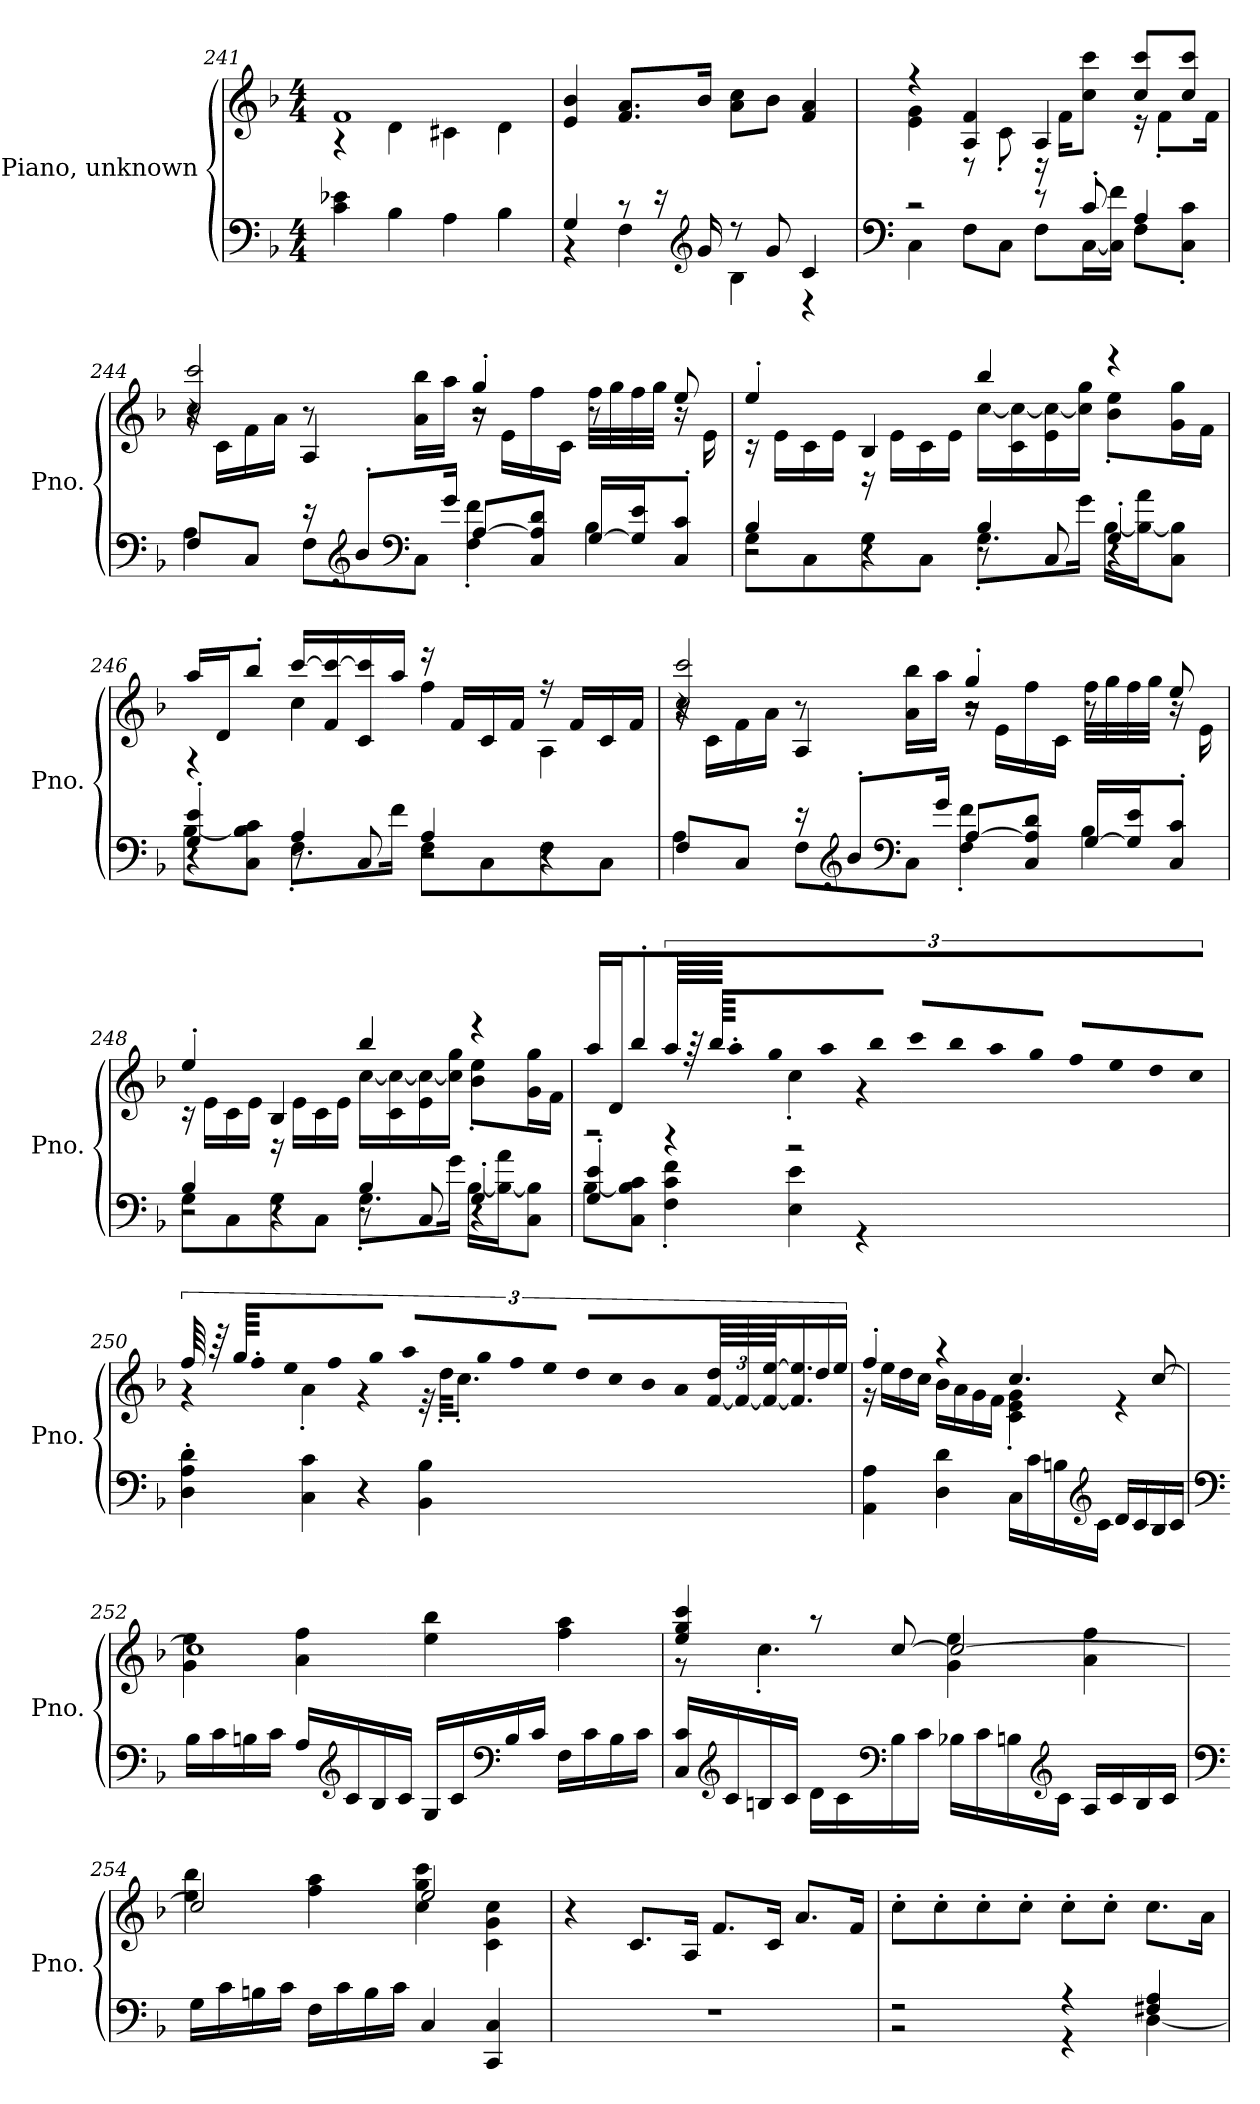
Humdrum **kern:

**kern	**kern
*part1	*part1
*staff2	*staff1
*I"Piano, unknown	*
*I'Pno.	*
*clefF4	*clefG2
*k[b-]	*k[b-]
*M4/4	*M4/4
=241	=241
*	*^
4c\ 4e-X\	1f	4r
4B-\	.	4d\
4A\	.	4c#X\
4B-\	.	4d\
*	*v	*v
=242	=242
*^	*
4G/	4r	4e/ 4b-/
8r	4F\	8.f/ 8.a/L
16r	.	.
*clefG2	*	*
16g/	.	16b-/Jk
8r	4B-\	8a\ 8cc\L
8g/	.	8b-\J
4c/	4r	4f/ 4a/
!!LO:LB:g=z
=243	=243	=243
*clefF4	*	*
*	*	*^
2r	4C\	4r	4e\ 4g\
.	8F\L	4A/ 4f/	8r
.	8C\J	.	8c'\
8r	8F\L	4A/	16r
.	.	.	16f\KL
8c'/	[16C\L	.	8cc\ 8ccc\J
.	16C\] 16f\JJ	.	.
4A/	8F\L	8cc/ 8ccc/L	16r
.	.	.	8f'\L
.	8C\' 8c\'J	8cc/ 8ccc/J	.
.	.	.	16f\Jk
=244	=244	=244	=244
*	*	*	*^
8F/L	4A\	2cc/ 2ccc/	16r	4r
.	.	.	16c\LL	.
8C/J	.	.	16f\	.
.	.	.	16a\JJ	.
16r	8F\L	.	8r	4A/
*clefG2	*	*	*	*
8b-'/L	.	.	.	.
*clefF4	*	*	*	*
.	8C\J	.	16a\ 16bb-\LL	.
16g/Jk	.	.	16aa\JJ	.
[8A/L	4F\' 4f\'	4gg'/	16r	2r
.	.	.	16e\LL	.
8C/ 8A/] 8d/J	.	.	16ff\	.
.	.	.	16c\JJ	.
[16G/LL	4B-\	8r	32ff\LLL	.
.	.	.	32gg\	.
16G/] 16e/J	.	.	32ff\	.
.	.	.	32gg\JJJ	.
8C/' 8c/'J	.	8ee/	16r	.
.	.	.	16e\	.
*	*	*	*v	*v
!!LO:LB:g=z
=245	=245	=245	=245
*	*^	*	*
4B-/	8G\L	2r	4ee'/	16r
.	.	.	.	16e\LL
.	8C\	.	.	16c\
.	.	.	.	16e\JJ
4r	8G\	.	4B-/	16r
.	.	.	.	16e\LL
.	8C\J	.	.	16c\
.	.	.	.	16e\JJ
4B-/	8.G'\L	8r	4bb-/	[16cc\LL
.	.	.	.	16c\ 16cc\_
.	.	8C/	.	16e\ 16cc\_
.	16g\Jk	.	.	16cc\] 16gg\JJ
4G'/	[16B-\LL	4r	4r	8b-\' 8ee\'L
.	16B-\_ 16a\J	.	.	.
.	8C\ 8B-\]J	.	.	16g\ 16gg\L
.	.	.	.	16f\JJ
=246	=246	=246	=246	=246
4G/' 4e/'	[8B-\L	4r	16aa/LL	4r
.	.	.	16d/J	.
.	8C\ 8B-\] 8c\J	.	8bb-'/J	.
4A/	8.F'\L	8r	[16ccc/LL	4cc\
.	.	.	16f/ 16ccc/_	.
.	.	8C/	16c/ 16ccc/]	.
.	16f\Jk	.	16aa/JJ	.
4A/	8F\L	2r	16r	4ff\
.	.	.	16f/LL	.
.	8C\	.	16c/	.
.	.	.	16f/JJ	.
4r	8F\	.	16r	4A\
.	.	.	16f/LL	.
.	8C\J	.	16c/	.
.	.	.	16f/JJ	.
*	*v	*v	*	*
!!LO:LB:g=z
=247	=247	=247	=247
*	*	*	*^
8F/L	4A\	2cc/ 2ccc/	16r	4r
.	.	.	16c\LL	.
8C/J	.	.	16f\	.
.	.	.	16a\JJ	.
16r	8F\L	.	8r	4A/
*clefG2	*	*	*	*
8b-'/L	.	.	.	.
*clefF4	*	*	*	*
.	8C\J	.	16a\ 16bb-\LL	.
16g/Jk	.	.	16aa\JJ	.
[8A/L	4F\' 4f\'	4gg'/	16r	2r
.	.	.	16e\LL	.
8C/ 8A/] 8d/J	.	.	16ff\	.
.	.	.	16c\JJ	.
[16G/LL	4B-\	8r	32ff\LLL	.
.	.	.	32gg\	.
16G/] 16e/J	.	.	32ff\	.
.	.	.	32gg\JJJ	.
8C/' 8c/'J	.	8ee/	16r	.
.	.	.	16e\	.
*	*	*	*v	*v
=248	=248	=248	=248
*	*^	*	*
4B-/	8G\L	2r	4ee'/	16r
.	.	.	.	16e\LL
.	8C\	.	.	16c\
.	.	.	.	16e\JJ
4r	8G\	.	4B-/	16r
.	.	.	.	16e\LL
.	8C\J	.	.	16c\
.	.	.	.	16e\JJ
4B-/	8.G'\L	8r	4bb-/	[16cc\LL
.	.	.	.	16c\ 16cc\_
.	.	8C/	.	16e\ 16cc\_
.	16g\Jk	.	.	16cc\] 16gg\JJ
4G'/	[16B-\LL	4r	4r	8b-\' 8ee\'L
.	16B-\_ 16a\J	.	.	.
.	8C\ 8B-\]J	.	.	16g\ 16gg\L
.	.	.	.	16f\JJ
*	*v	*v	*	*
!!LO:LB:g=z	!!
=249	=249	=249	=249
4G/' 4e/'	[8B-\L	16aa/LL	2r
.	.	16d/J	.
.	8C\ 8B-\] 8c\J	8bb-'/	.
4r	4F\' 4c\' 4f\'	96aa/Jkkk	.
.	.	96r	.
.	.	96bb-/KLLL	.
.	.	32aa'/J	.
.	.	16gg/	.
.	.	16aa/	.
.	.	16bb-/JJ	.
2r	4E\ 4e\	16ccc/LL	4cc'\
.	.	16bb-/	.
.	.	16aa/	.
.	.	16gg/JJ	.
.	4r	16ff/LL	4r
.	.	16ee/	.
.	.	16dd/	.
.	.	16cc/JJ	.
*v	*v	*	*
!!LO:LB:g=z	!!
=250	=250	=250
4D\' 4A\' 4d\'	96ff/	4r
.	96r	.
.	96gg/KLLL	.
.	32ff'/J	.
.	16ee/	.
.	16ff/	.
.	16gg/JJ	.
4C\ 4c\	16aa/LL	4a'\
.	16gg/	.
.	16ff/	.
.	16ee/JJ	.
4r	16dd/LL	4r
.	16cc/	.
.	16b-/	.
.	16a/	.
*	*Xbrackettup	*
4BB-\ 4B-\	[96f/ 96dd/LL	32r
.	96f/_	.
.	96f/_ [96ee/JJ	.
.	16.f/] 16.ee/]	32dd'\KKL
.	.	8.cc'\J
.	16dd/	.
.	16ee/JJ	.
=251	=251	=251
4AA\ 4A\	4ff'/	16r
.	.	16ee\LL
.	.	16dd\
.	.	16cc\JJ
4D\ 4d\	4r	16b-\LL
.	.	16a\
.	.	16g\
.	.	16f\JJ
16C\LL	4.cc/	4c\' 4e\' 4g\'
16c\	.	.
16Bn\	.	.
*clefG2	*	*
16c\JJ	.	.
16d/LL	.	4r
16c/	.	.
16B/	[8cc/	.
16c/JJ	.	.
!!LO:PB:g=z	!!
=252	=252	=252
*clefF4	*	*
16B-\LL	1cc]	4g\ 4ee\
16c\	.	.
16Bn\	.	.
16c\JJ	.	.
16A/LL	.	4a\ 4ff\
*clefG2	*	*
16c/	.	.
16B/	.	.
16c/JJ	.	.
16G/LL	.	4ee\ 4bb-\
16c/	.	.
*clefF4	*	*
16B/	.	.
16c/JJ	.	.
16F\LL	.	4ff\ 4aa\
16c\	.	.
16B\	.	.
16c\JJ	.	.
!!LO:LB:g=z	!!
=253	=253	=253
16C/ 16c/LL	4ee/ 4gg/ 4ccc/	8r
*clefG2	*	*
16c/	.	.
16Bn/	.	4.cc'\
16c/JJ	.	.
16d\LL	8r	.
16c\	.	.
*clefF4	*	*
16B\	[8cc/	.
16c\JJ	.	.
16B-X\LL	2cc/_	4g\ 4ee\
16c\	.	.
16Bn\	.	.
*clefG2	*	*
16c\JJ	.	.
16A/LL	.	4a\ 4ff\
16c/	.	.
16B/	.	.
16c/JJ	.	.
=254	=254	=254
*clefF4	*	*
16G\LL	2cc/]	4ee\ 4bb-\
16c\	.	.
16Bn\	.	.
16c\JJ	.	.
16F\LL	.	4ff\ 4aa\
16c\	.	.
16B\	.	.
16c\JJ	.	.
4C/	2ee/	4cc\ 4gg\ 4ccc\
4CC/ 4C/	.	4c\ 4g\ 4cc\
*	*v	*v
!!LO:LB:g=z
=255	=255
1r	4r
.	8.c/L
.	16A/Jk
.	8.f/L
.	16c/Jk
.	8.a/L
.	16f/Jk
=256	=256
*^	*
2r	2r	8cc'\L
.	.	8cc'\
.	.	8cc'\
.	.	8cc'\J
4r	4r	8cc'\L
.	.	8cc'\J
4F#X/ 4A/	[4D\	8.cc\L
.	.	16a\Jk
*v	*v	*
=	=
*-	*-
